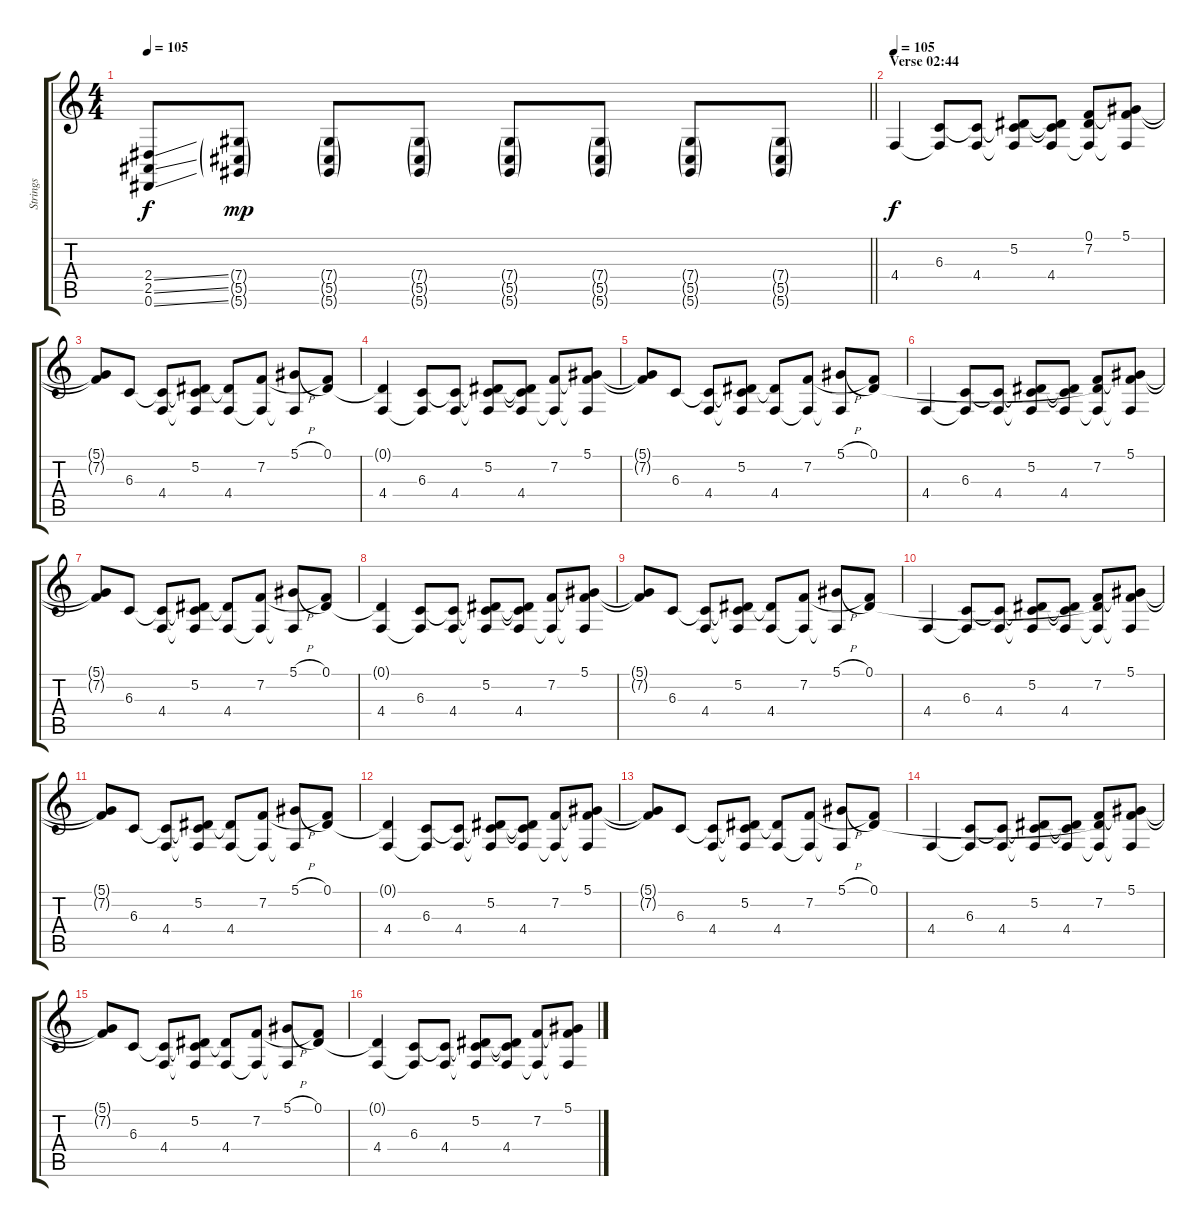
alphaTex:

\track ("Strings" "Strings") {instrument tremolostrings}
\staff {score tabs}
\tuning (Eb4 Bb3 Gb3 Db3 Ab2 Eb2) {hide}
\ts (4 4)
\tempo 105
\clef g2
\barLineRight lightlight
\ks c
(2.4{ss} 2.5{ss} 0.6{ss}).8{dy f} (7.4{g} 5.5{g} 5.6{g}).8{dy mp} (7.4{g} 5.5{g} 5.6{g}).8 (7.4{g} 5.5{g} 5.6{g}).8 (7.4{g} 5.5{g} 5.6{g}).8 (7.4{g} 5.5{g} 5.6{g}).8 (7.4{g} 5.5{g} 5.6{g}).8 (7.4{g} 5.5{g} 5.6{g}).8 |
\section ("" "Verse 02:44")
\tempo 105
4.4.4{dy f volume 14 instrument electricguitarjazz} (6.3 4.4{t}).8 (6.3{t} 4.4).8 (5.2 6.3{t} 4.4{t}).8 (5.2{t} 6.3{t} 4.4).8 (0.1 7.2 4.4{t}).8 (5.1 7.2{t} 4.4{t}).8 |
(5.1{t} 7.2{t}).8 6.3.8 (6.3{t} 4.4).8 (5.2 6.3{t} 4.4{t}).8 (5.2{t} 4.4).8 (7.2 4.4{t}).8 (5.1{h} 4.4{t}).8 (0.1 7.2{t}).8 |
(0.1{t} 4.4).4 (6.3 4.4{t}).8 (6.3{t} 4.4).8 (5.2 6.3{t} 4.4{t}).8 (5.2{t} 6.3{t} 4.4).8 (7.2 4.4{t}).8 (5.1 7.2{t} 4.4{t}).8 |
(5.1{t} 7.2{t}).8 6.3.8 (6.3{t} 4.4).8 (5.2 6.3{t} 4.4{t}).8 (5.2{t} 4.4).8 (7.2 4.4{t}).8 (5.1{h} 4.4{t}).8 (0.1 7.2{t}).8 |
4.4.4{volume 14 instrument electricguitarjazz} (6.3 4.4{t}).8 (6.3{t} 4.4).8 (5.2 6.3{t} 4.4{t}).8 (5.2{t} 6.3{t} 4.4).8 (0.1{t} 7.2 4.4{t}).8 (5.1 7.2{t} 4.4{t}).8 |
(5.1{t} 7.2{t}).8 6.3.8 (6.3{t} 4.4).8 (5.2 6.3{t} 4.4{t}).8 (5.2{t} 4.4).8 (7.2 4.4{t}).8 (5.1{h} 4.4{t}).8 (0.1 7.2{t}).8 |
(0.1{t} 4.4).4 (6.3 4.4{t}).8 (6.3{t} 4.4).8 (5.2 6.3{t} 4.4{t}).8 (5.2{t} 6.3{t} 4.4).8 (7.2 4.4{t}).8 (5.1 7.2{t} 4.4{t}).8 |
(5.1{t} 7.2{t}).8 6.3.8 (6.3{t} 4.4).8 (5.2 6.3{t} 4.4{t}).8 (5.2{t} 4.4).8 (7.2 4.4{t}).8 (5.1{h} 4.4{t}).8 (0.1 7.2{t}).8 |
4.4.4{volume 14 instrument electricguitarjazz} (6.3 4.4{t}).8 (6.3{t} 4.4).8 (5.2 6.3{t} 4.4{t}).8 (5.2{t} 6.3{t} 4.4).8 (0.1{t} 7.2 4.4{t}).8 (5.1 7.2{t} 4.4{t}).8 |
(5.1{t} 7.2{t}).8 6.3.8 (6.3{t} 4.4).8 (5.2 6.3{t} 4.4{t}).8 (5.2{t} 4.4).8 (7.2 4.4{t}).8 (5.1{h} 4.4{t}).8 (0.1 7.2{t}).8 |
(0.1{t} 4.4).4 (6.3 4.4{t}).8 (6.3{t} 4.4).8 (5.2 6.3{t} 4.4{t}).8 (5.2{t} 6.3{t} 4.4).8 (7.2 4.4{t}).8 (5.1 7.2{t} 4.4{t}).8 |
(5.1{t} 7.2{t}).8 6.3.8 (6.3{t} 4.4).8 (5.2 6.3{t} 4.4{t}).8 (5.2{t} 4.4).8 (7.2 4.4{t}).8 (5.1{h} 4.4{t}).8 (0.1 7.2{t}).8 |
4.4.4{volume 14 instrument electricguitarjazz} (6.3 4.4{t}).8 (6.3{t} 4.4).8 (5.2 6.3{t} 4.4{t}).8 (5.2{t} 6.3{t} 4.4).8 (0.1{t} 7.2 4.4{t}).8 (5.1 7.2{t} 4.4{t}).8 |
(5.1{t} 7.2{t}).8 6.3.8 (6.3{t} 4.4).8 (5.2 6.3{t} 4.4{t}).8 (5.2{t} 4.4).8 (7.2 4.4{t}).8 (5.1{h} 4.4{t}).8 (0.1 7.2{t}).8 |
(0.1{t} 4.4).4 (6.3 4.4{t}).8 (6.3{t} 4.4).8 (5.2 6.3{t} 4.4{t}).8 (5.2{t} 6.3{t} 4.4).8 (7.2 4.4{t}).8 (5.1 7.2{t} 4.4{t}).8
